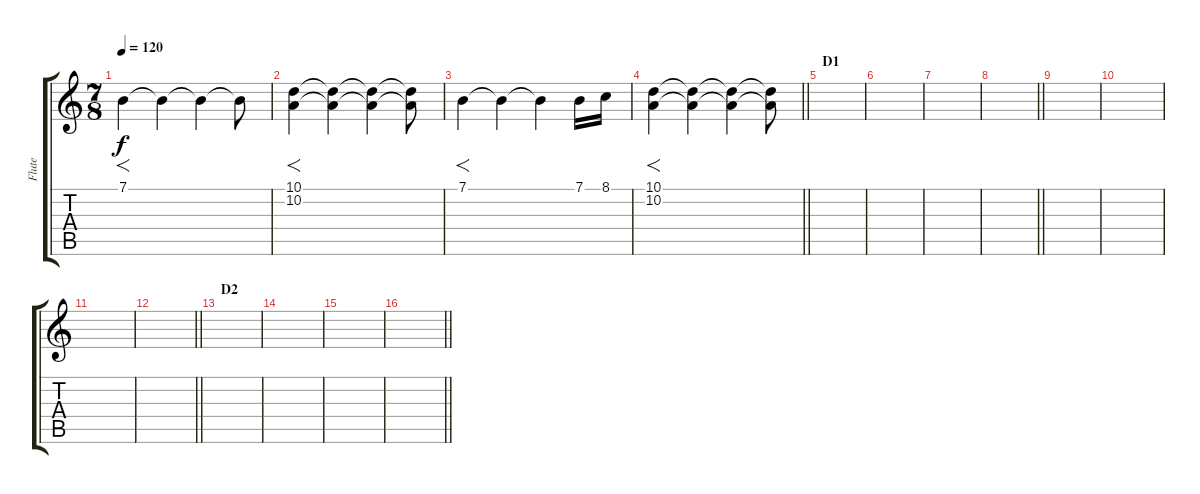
\track ("Flute" "Flute") {instrument flute}
\staff {score tabs}
\tuning (E4 B3 G3 D3 A2 E2) {hide}
\ts (7 8)
\tempo 120
\clef g2
\ks c
7.1.4{f dy f} 7.1{t}.4 7.1{t}.4 7.1{t}.8 |
(10.1 10.2).4{f} (10.1{t} 10.2{t}).4 (10.1{t} 10.2{t}).4 (10.1{t} 10.2{t}).8 |
7.1.4{f} 7.1{t}.4 7.1{t}.4 7.1.16 8.1.16 |
\barLineRight lightlight
(10.1 10.2).4{f} (10.1{t} 10.2{t}).4 (10.1{t} 10.2{t}).4 (10.1{t} 10.2{t}).8 |
\section ("" "D1")
|
|
|
\barLineRight lightlight
|
|
|
|
\barLineRight lightlight
|
\section ("" "D2")
|
|
|
\barLineRight lightlight
